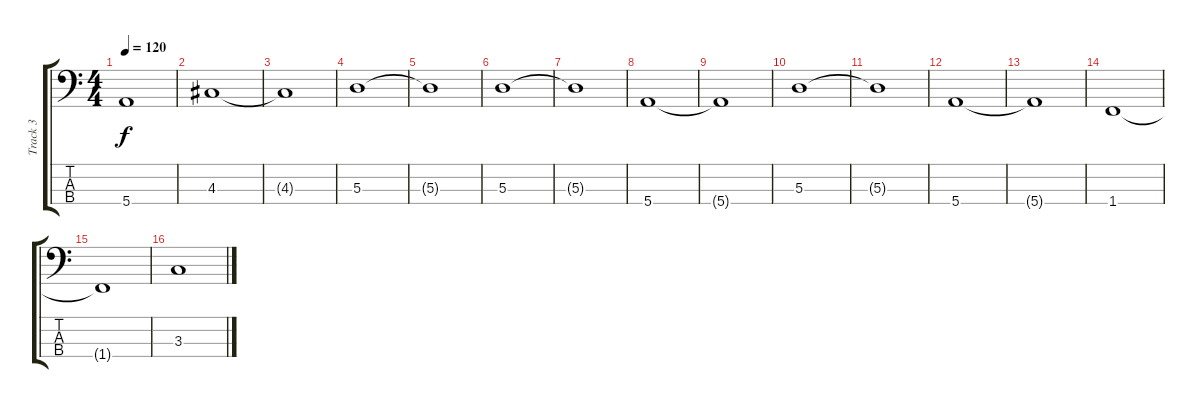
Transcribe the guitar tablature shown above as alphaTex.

\track ("Track 3" "Track 3") {instrument electricbassfinger}
\staff {score tabs}
\tuning (G2 D2 A1 E1) {hide}
\ts (4 4)
\tempo 120
\clef f4
\ks c
5.4{t}.1{dy f} |
4.3.1 |
4.3{t}.1 |
5.3.1 |
5.3{t}.1 |
5.3.1 |
5.3{t}.1 |
5.4.1 |
5.4{t}.1 |
5.3.1 |
5.3{t}.1 |
5.4.1 |
5.4{t}.1 |
1.4.1 |
1.4{t}.1 |
3.3.1
